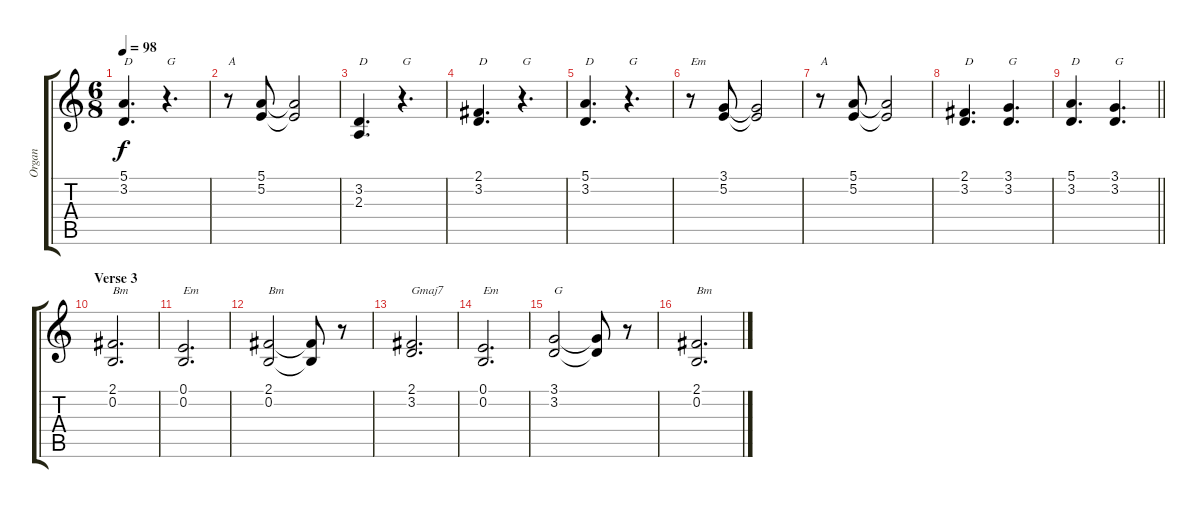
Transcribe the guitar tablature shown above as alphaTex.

\track ("Organ" "Organ") {instrument drawbarorgan}
\staff {score tabs}
\tuning (E4 B3 G3 D3 A2 E2) {hide}
\ts (6 8)
\tempo 98
\clef g2
\ks c
(5.1 3.2).4{d txt "D" dy f} r.4{d txt "G"} |
r.8{txt "A"} (5.1 5.2).8 (5.1{t} 5.2{t}).2 |
(3.2 2.3).4{d txt "D"} r.4{d txt "G"} |
(2.1 3.2).4{d txt "D"} r.4{d txt "G"} |
(5.1 3.2).4{d txt "D"} r.4{d txt "G"} |
r.8{txt "Em"} (3.1 5.2).8 (3.1{t} 5.2{t}).2 |
r.8{txt "A"} (5.1 5.2).8 (5.1{t} 5.2{t}).2 |
(2.1 3.2).4{d txt "D"} (3.1 3.2).4{d txt "G"} |
\barLineRight lightlight
(5.1 3.2).4{d txt "D"} (3.1 3.2).4{d txt "G"} |
\section ("" "Verse 3")
(2.1 0.2).2{d txt "Bm"} |
(0.1 0.2).2{d txt "Em"} |
(2.1 0.2).2{txt "Bm"} (2.1{t} 0.2{t}).8 r.8 |
(2.1 3.2).2{d txt "Gmaj7"} |
(0.1 0.2).2{d txt "Em"} |
(3.1 3.2).2{txt "G"} (3.1{t} 3.2{t}).8 r.8 |
(2.1 0.2).2{d txt "Bm"}
